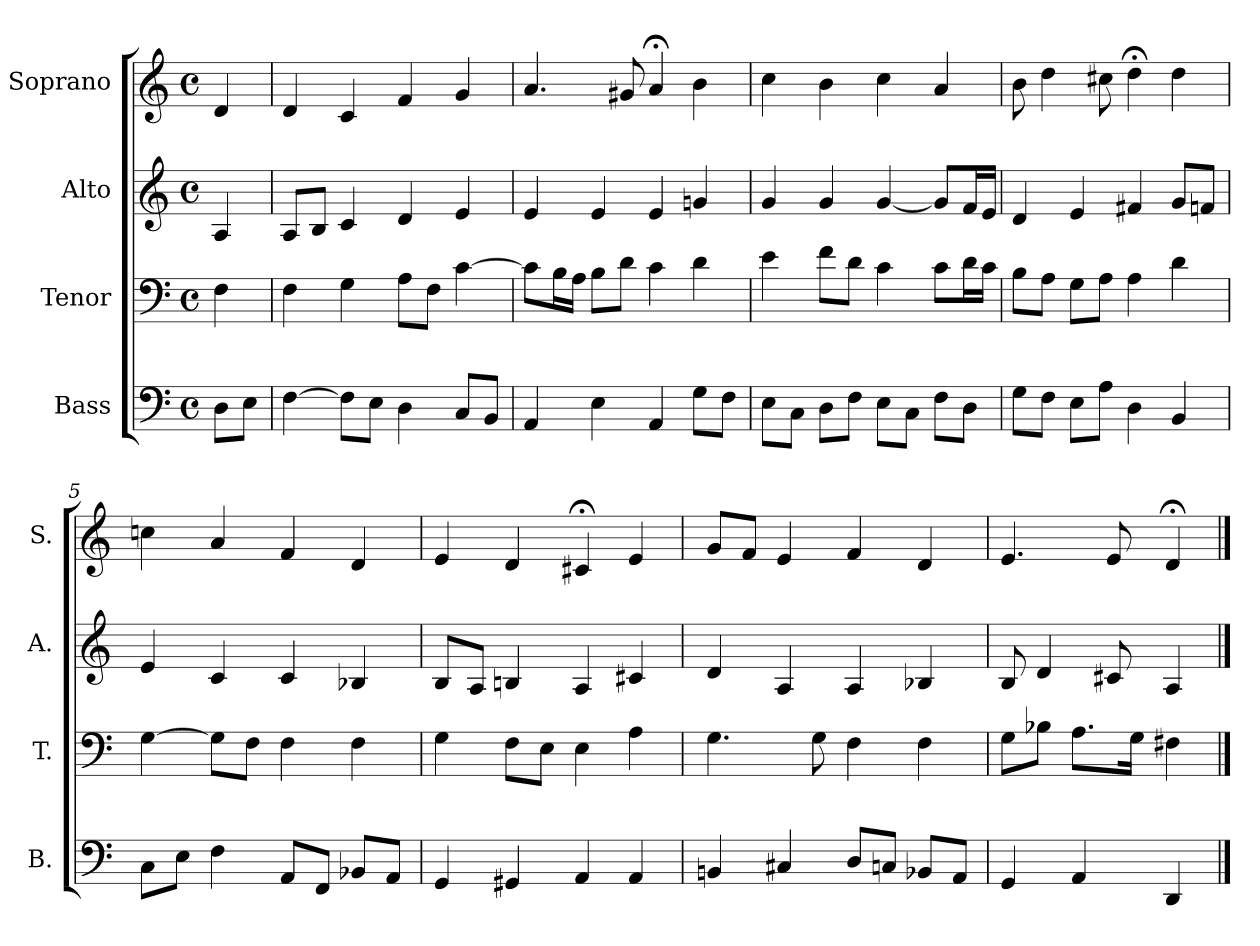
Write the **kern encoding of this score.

**kern	**kern	**kern	**kern
*part4	*part3	*part2	*part1
*staff4	*staff3	*staff2	*staff1
*I"Bass	*I"Tenor	*I"Alto	*I"Soprano
*I'B.	*I'T.	*I'A.	*I'S.
*clefF4	*clefF4	*clefG2	*clefG2
*k[]	*k[]	*k[]	*k[]
*C:	*C:	*C:	*C:
*M4/4	*M4/4	*M4/4	*M4/4
*met(c)	*met(c)	*met(c)	*met(c)
=	=	=	=
8D\L	4F\	4A/	4d/
8E\J	.	.	.
=1	=1	=1	=1
[4F\	4F\	8A/L	4d/
.	.	8B/J	.
8F\L]	4G\	4c/	4c/
8E\J	.	.	.
4D\	8A\L	4d/	4f/
.	8F\J	.	.
8C/L	[4c\	4e/	4g/
8BB/J	.	.	.
=2	=2	=2	=2
4AA/	8c\L]	4e/	4.a/
.	16B\L	.	.
.	16A\JJ	.	.
4E\	8B\L	4e/	.
.	8d\J	.	8g#X/
4AA/	4c\	4e/	4a;</
8G\L	4d\	4gn/	4b\
8F\J	.	.	.
!!LO:LB:g=z
=3	=3	=3	=3
8E\L	4e\	4g/	4cc\
8C\J	.	.	.
8D\L	8f\L	4g/	4b\
8F\J	8d\J	.	.
8E\L	4c\	[4g/	4cc\
8C\J	.	.	.
8F\L	8c\L	8g/L]	4a/
8D\J	16d\L	16f/L	.
.	16c\JJ	16e/JJ	.
=4	=4	=4	=4
8G\L	8B\L	4d/	8b\
8F\J	8A\J	.	4dd\
8E\L	8G\L	4e/	.
8A\J	8A\J	.	8cc#X\
4D\	4A\	4f#X/	4dd;<\
4BB/	4d\	8g/L	4dd\
.	.	8fn/J	.
=5	=5	=5	=5
8C\L	[4G\	4e/	4ccn\
8E\J	.	.	.
4F\	8G\L]	4c/	4a/
.	8F\J	.	.
8AA/L	4F\	4c/	4f/
8FF/J	.	.	.
8BB-X/L	4F\	4B-X/	4d/
8AA/J	.	.	.
!!LO:LB:g=z
=6	=6	=6	=6
4GG/	4G\	8B/L	4e/
.	.	8A/J	.
4GG#X/	8F\L	4Bn/	4d/
.	8E\J	.	.
4AA/	4E\	4A/	4c#X;</
4AA/	4A\	4c#X/	4e/
=7	=7	=7	=7
4BBn/	4.G\	4d/	8g/L
.	.	.	8f/J
4C#X/	.	4A/	4e/
.	8G\	.	.
8D/L	4F\	4A/	4f/
8Cn/J	.	.	.
8BB-X/L	4F\	4B-X/	4d/
8AA/J	.	.	.
=8	=8	=8	=8
4GG/	8G\L	8B/	4.e/
.	8B-X\J	4d/	.
4AA/	8.A\L	.	.
.	.	8c#X/	8e/
.	16G\Jk	.	.
4DD/	4F#X\	4A/	4d;</
==	==	==	==
*-	*-	*-	*-
